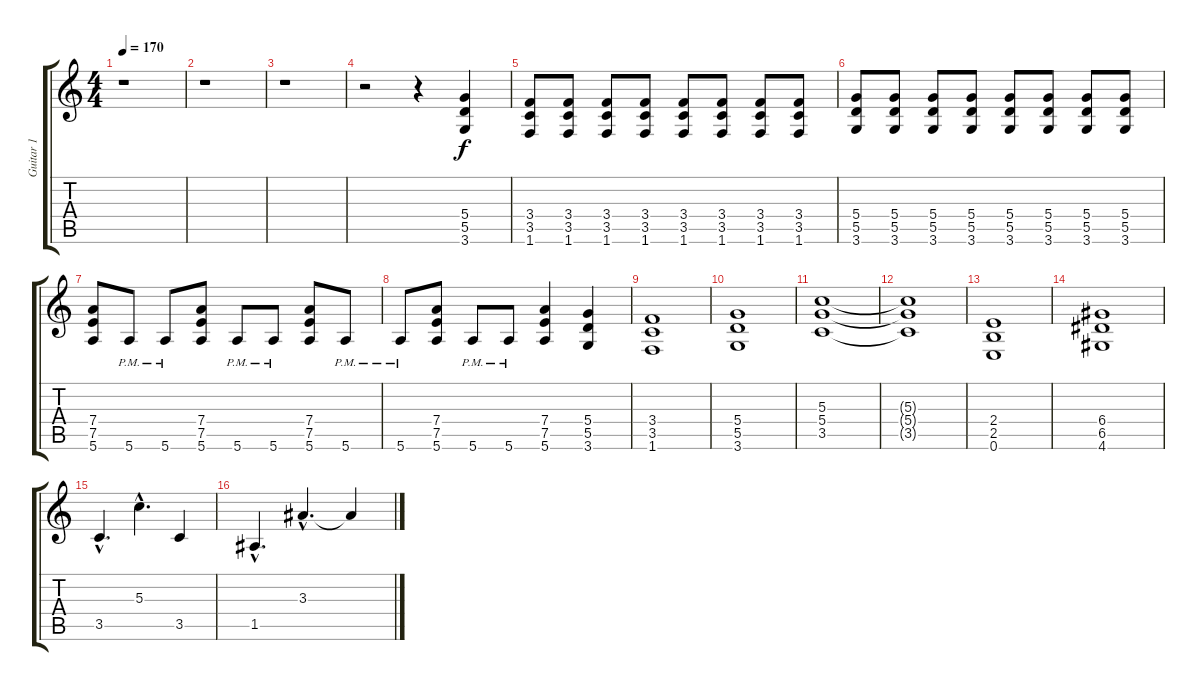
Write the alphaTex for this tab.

\track ("Guitar 1" "Guitar 1") {instrument distortionguitar}
\staff {score tabs}
\tuning (E4 B3 G3 D3 A2 E2) {hide}
\ts (4 4)
\tempo 170
\clef g2
\ks c
r.1{dy f} |
r.1 |
r.1 |
r.2 r.4 (5.4 5.5 3.6).4 |
(3.4 3.5 1.6).8 (3.4 3.5 1.6).8 (3.4 3.5 1.6).8 (3.4 3.5 1.6).8 (3.4 3.5 1.6).8 (3.4 3.5 1.6).8 (3.4 3.5 1.6).8 (3.4 3.5 1.6).8 |
(5.4 5.5 3.6).8 (5.4 5.5 3.6).8 (5.4 5.5 3.6).8 (5.4 5.5 3.6).8 (5.4 5.5 3.6).8 (5.4 5.5 3.6).8 (5.4 5.5 3.6).8 (5.4 5.5 3.6).8 |
(7.4 7.5 5.6).8 5.6{pm}.8 5.6{pm}.8 (7.4 7.5 5.6).8 5.6{pm}.8 5.6{pm}.8 (7.4 7.5 5.6).8 5.6{pm}.8 |
5.6{pm}.8 (7.4 7.5 5.6).8 5.6{pm}.8 5.6{pm}.8 (7.4 7.5 5.6).4 (5.4 5.5 3.6).4 |
(3.4 3.5 1.6).1 |
(5.4 5.5 3.6).1 |
(5.3 5.4 3.5).1 |
(5.3{t} 5.4{t} 3.5{t}).1 |
(2.4 2.5 0.6).1 |
(6.4 6.5 4.6).1 |
3.5{hac}.4{d} 5.3{hac}.4{d} 3.5.4 |
1.5{hac}.4{d} 3.3{hac}.4{d} 3.3{t}.4
